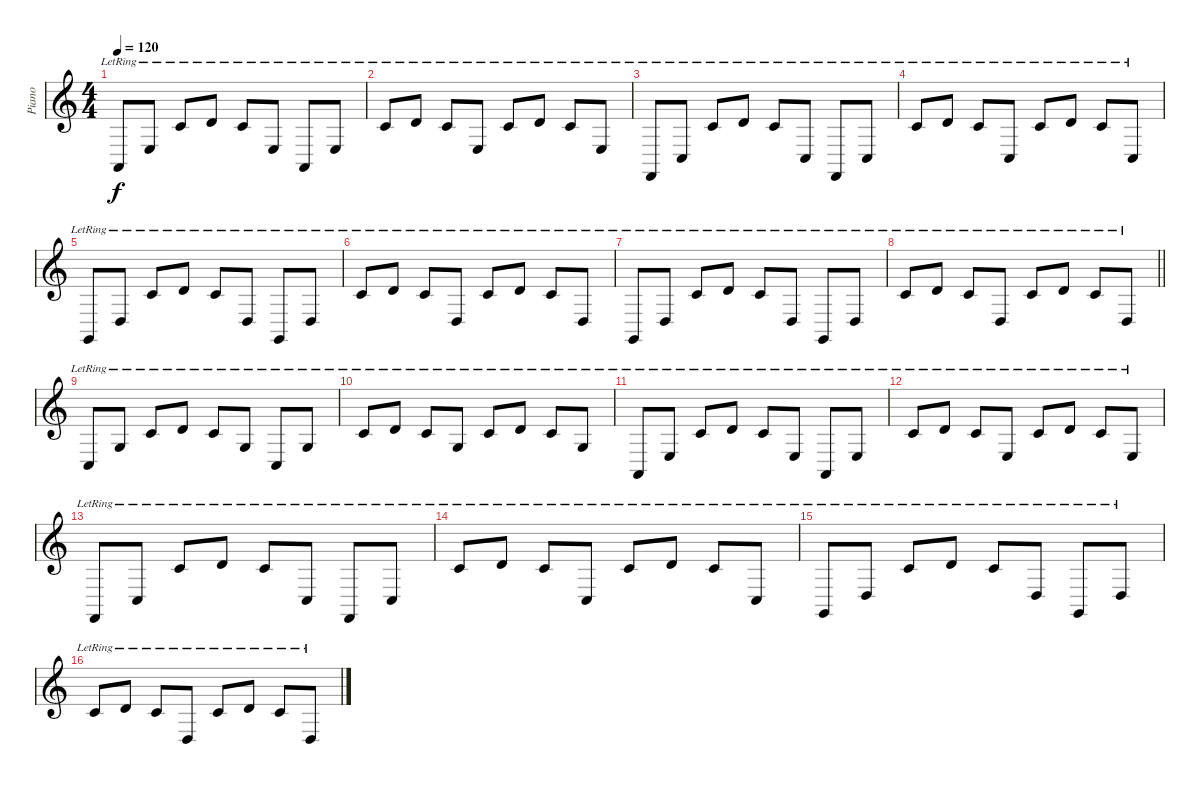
\track ("Piano" "Piano") {instrument electricgrandpiano}
\staff {score}
\tuning (E4 B3 G3 D3 A2 E2) {hide}
\ts (4 4)
\tempo 120
\clef g2
\ks c
0.5{lr}.8{dy f} 2.4{lr}.8 1.2{lr}.8 3.2{lr}.8 1.2{lr}.8 2.4{lr}.8 0.5{lr}.8 2.4{lr}.8 |
1.2{lr}.8 3.2{lr}.8 1.2{lr}.8 2.4{lr}.8 1.2{lr}.8 3.2{lr}.8 1.2{lr}.8 2.4{lr}.8 |
1.6{lr}.8 3.5{lr}.8 1.2{lr}.8 3.2{lr}.8 1.2{lr}.8 3.5{lr}.8 1.6{lr}.8 3.5{lr}.8 |
1.2{lr}.8 3.2{lr}.8 1.2{lr}.8 3.5{lr}.8 1.2{lr}.8 3.2{lr}.8 1.2{lr}.8 3.5{lr}.8 |
3.6{lr}.8 0.4{lr}.8 1.2{lr}.8 3.2{lr}.8 1.2{lr}.8 0.4{lr}.8 3.6{lr}.8 0.4{lr}.8 |
1.2{lr}.8 3.2{lr}.8 1.2{lr}.8 0.4{lr}.8 1.2{lr}.8 3.2{lr}.8 1.2{lr}.8 0.4{lr}.8 |
3.6{lr}.8 0.4{lr}.8 1.2{lr}.8 3.2{lr}.8 1.2{lr}.8 0.4{lr}.8 3.6{lr}.8 0.4{lr}.8 |
\barLineRight lightlight
1.2{lr}.8 3.2{lr}.8 1.2{lr}.8 0.4{lr}.8 1.2{lr}.8 3.2{lr}.8 1.2{lr}.8 0.4{lr}.8 |
3.5{lr}.8 0.3{lr}.8 1.2{lr}.8 3.2{lr}.8 1.2{lr}.8 0.3{lr}.8 3.5{lr}.8 0.3{lr}.8 |
1.2{lr}.8 3.2{lr}.8 1.2{lr}.8 0.3{lr}.8 1.2{lr}.8 3.2{lr}.8 1.2{lr}.8 0.3{lr}.8 |
0.5{lr}.8 2.4{lr}.8 1.2{lr}.8 3.2{lr}.8 1.2{lr}.8 2.4{lr}.8 0.5{lr}.8 2.4{lr}.8 |
1.2{lr}.8 3.2{lr}.8 1.2{lr}.8 2.4{lr}.8 1.2{lr}.8 3.2{lr}.8 1.2{lr}.8 2.4{lr}.8 |
1.6{lr}.8 3.5{lr}.8 1.2{lr}.8 3.2{lr}.8 1.2{lr}.8 3.5{lr}.8 1.6{lr}.8 3.5{lr}.8 |
1.2{lr}.8 3.2{lr}.8 1.2{lr}.8 3.5{lr}.8 1.2{lr}.8 3.2{lr}.8 1.2{lr}.8 3.5{lr}.8 |
3.6{lr}.8 0.4{lr}.8 1.2{lr}.8 3.2{lr}.8 1.2{lr}.8 0.4{lr}.8 3.6{lr}.8 0.4{lr}.8 |
1.2{lr}.8 3.2{lr}.8 1.2{lr}.8 0.4{lr}.8 1.2{lr}.8 3.2{lr}.8 1.2{lr}.8 0.4{lr}.8
